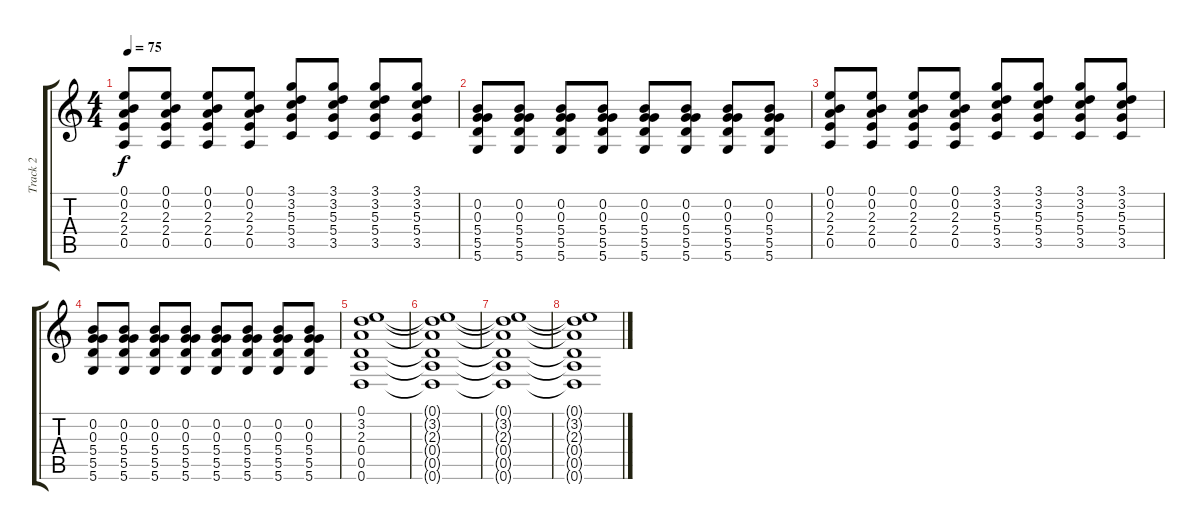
\track ("Track 2" "Track 2") {instrument distortionguitar}
\staff {score tabs}
\tuning (E4 B3 G3 D3 A2 D2) {hide}
\ts (4 4)
\tempo 75
\clef g2
\ks c
(0.1 0.2 2.3 2.4 0.5).8{dy f volume 13} (0.1 0.2 2.3 2.4 0.5).8 (0.1 0.2 2.3 2.4 0.5).8 (0.1 0.2 2.3 2.4 0.5).8 (3.1 3.2 5.3 5.4 3.5).8 (3.1 3.2 5.3 5.4 3.5).8 (3.1 3.2 5.3 5.4 3.5).8 (3.1 3.2 5.3 5.4 3.5).8 |
(0.2 0.3 5.4 5.5 5.6).8 (0.2 0.3 5.4 5.5 5.6).8 (0.2 0.3 5.4 5.5 5.6).8 (0.2 0.3 5.4 5.5 5.6).8 (0.2 0.3 5.4 5.5 5.6).8 (0.2 0.3 5.4 5.5 5.6).8 (0.2 0.3 5.4 5.5 5.6).8 (0.2 0.3 5.4 5.5 5.6).8 |
(0.1 0.2 2.3 2.4 0.5).8{volume 13} (0.1 0.2 2.3 2.4 0.5).8 (0.1 0.2 2.3 2.4 0.5).8 (0.1 0.2 2.3 2.4 0.5).8 (3.1 3.2 5.3 5.4 3.5).8 (3.1 3.2 5.3 5.4 3.5).8 (3.1 3.2 5.3 5.4 3.5).8 (3.1 3.2 5.3 5.4 3.5).8 |
(0.2 0.3 5.4 5.5 5.6).8 (0.2 0.3 5.4 5.5 5.6).8 (0.2 0.3 5.4 5.5 5.6).8 (0.2 0.3 5.4 5.5 5.6).8 (0.2 0.3 5.4 5.5 5.6).8 (0.2 0.3 5.4 5.5 5.6).8 (0.2 0.3 5.4 5.5 5.6).8 (0.2 0.3 5.4 5.5 5.6).8 |
(0.1 3.2 2.3 0.4 0.5 0.6).1{volume 8} |
(0.1{t} 3.2{t} 2.3{t} 0.4{t} 0.5{t} 0.6{t}).1 |
(0.1{t} 3.2{t} 2.3{t} 0.4{t} 0.5{t} 0.6{t}).1{volume 2} |
(0.1{t} 3.2{t} 2.3{t} 0.4{t} 0.5{t} 0.6{t}).1
